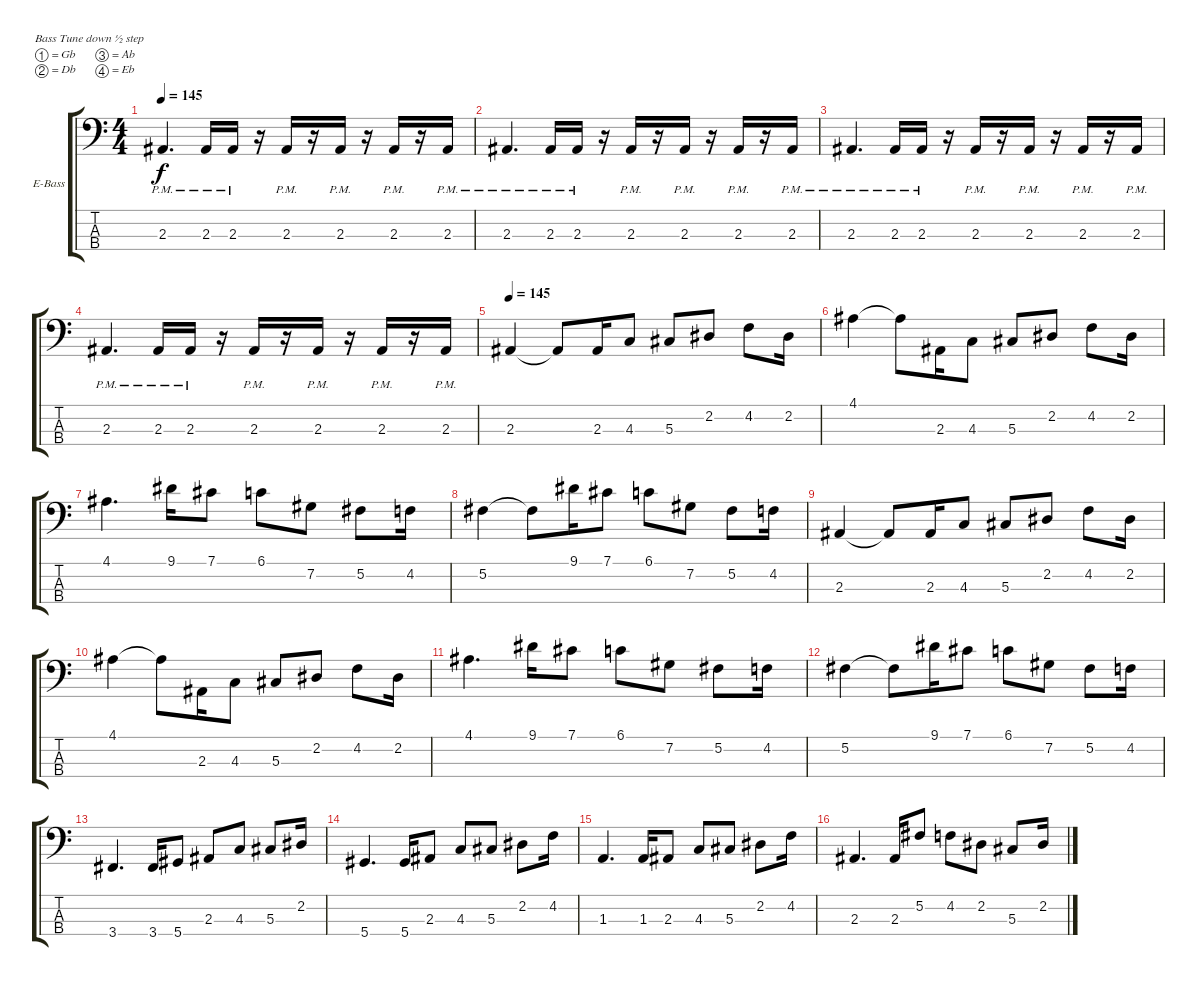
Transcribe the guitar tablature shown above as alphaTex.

\bracketExtendMode groupsimilarinstruments
\firstSystemTrackNameOrientation horizontal
\otherSystemsTrackNameOrientation horizontal
\track ("Arif Mirabdolbaghi" "E-Bass") {solo instrument electricbassfinger}
\staff {score tabs}
\tuning (Gb2 Db2 Ab1 Eb1)
\ts (4 4)
\tempo 145
\clef f4
\ks c
2.3{pm}.4{d dy f} 2.3{pm}.16 2.3{pm}.16 r.16 2.3{pm}.16 r.16 2.3{pm}.16 r.16 2.3{pm}.16 r.16 2.3{pm}.16 |
2.3{pm}.4{d} 2.3{pm}.16 2.3{pm}.16 r.16 2.3{pm}.16 r.16 2.3{pm}.16 r.16 2.3{pm}.16 r.16 2.3{pm}.16 |
2.3{pm}.4{d} 2.3{pm}.16 2.3{pm}.16 r.16 2.3{pm}.16 r.16 2.3{pm}.16 r.16 2.3{pm}.16 r.16 2.3{pm}.16 |
2.3{pm}.4{d} 2.3{pm}.16 2.3{pm}.16 r.16 2.3{pm}.16 r.16 2.3{pm}.16 r.16 2.3{pm}.16 r.16 2.3{pm}.16 |
\tempo 145
2.3.4 2.3{t}.8 2.3.16 4.3.8 5.3.8 2.2.8 4.2.8 2.2.16 |
4.1.4 4.1{t}.8 2.3.16 4.3.8 5.3.8 2.2.8 4.2.8 2.2.16 |
4.1.4{d} 9.1.16 7.1.8 6.1.8 7.2.8 5.2.8 4.2.16 |
5.2.4 5.2{t}.8 9.1.16 7.1.8 6.1.8 7.2.8 5.2.8 4.2.16 |
2.3.4 2.3{t}.8 2.3.16 4.3.8 5.3.8 2.2.8 4.2.8 2.2.16 |
4.1.4 4.1{t}.8 2.3.16 4.3.8 5.3.8 2.2.8 4.2.8 2.2.16 |
4.1.4{d} 9.1.16 7.1.8 6.1.8 7.2.8 5.2.8 4.2.16 |
5.2.4 5.2{t}.8 9.1.16 7.1.8 6.1.8 7.2.8 5.2.8 4.2.16 |
3.4.4{d} 3.4.16 5.4.8 2.3.8 4.3.8 5.3.8 2.2.16 |
5.4.4{d} 5.4.16 2.3.8 4.3.8 5.3.8 2.2.8 4.2.16 |
1.3.4{d} 1.3.16 2.3.8 4.3.8 5.3.8 2.2.8 4.2.16 |
2.3.4{d} 2.3.16 5.2.8 4.2.8 2.2.8 5.3.8 2.2.16
